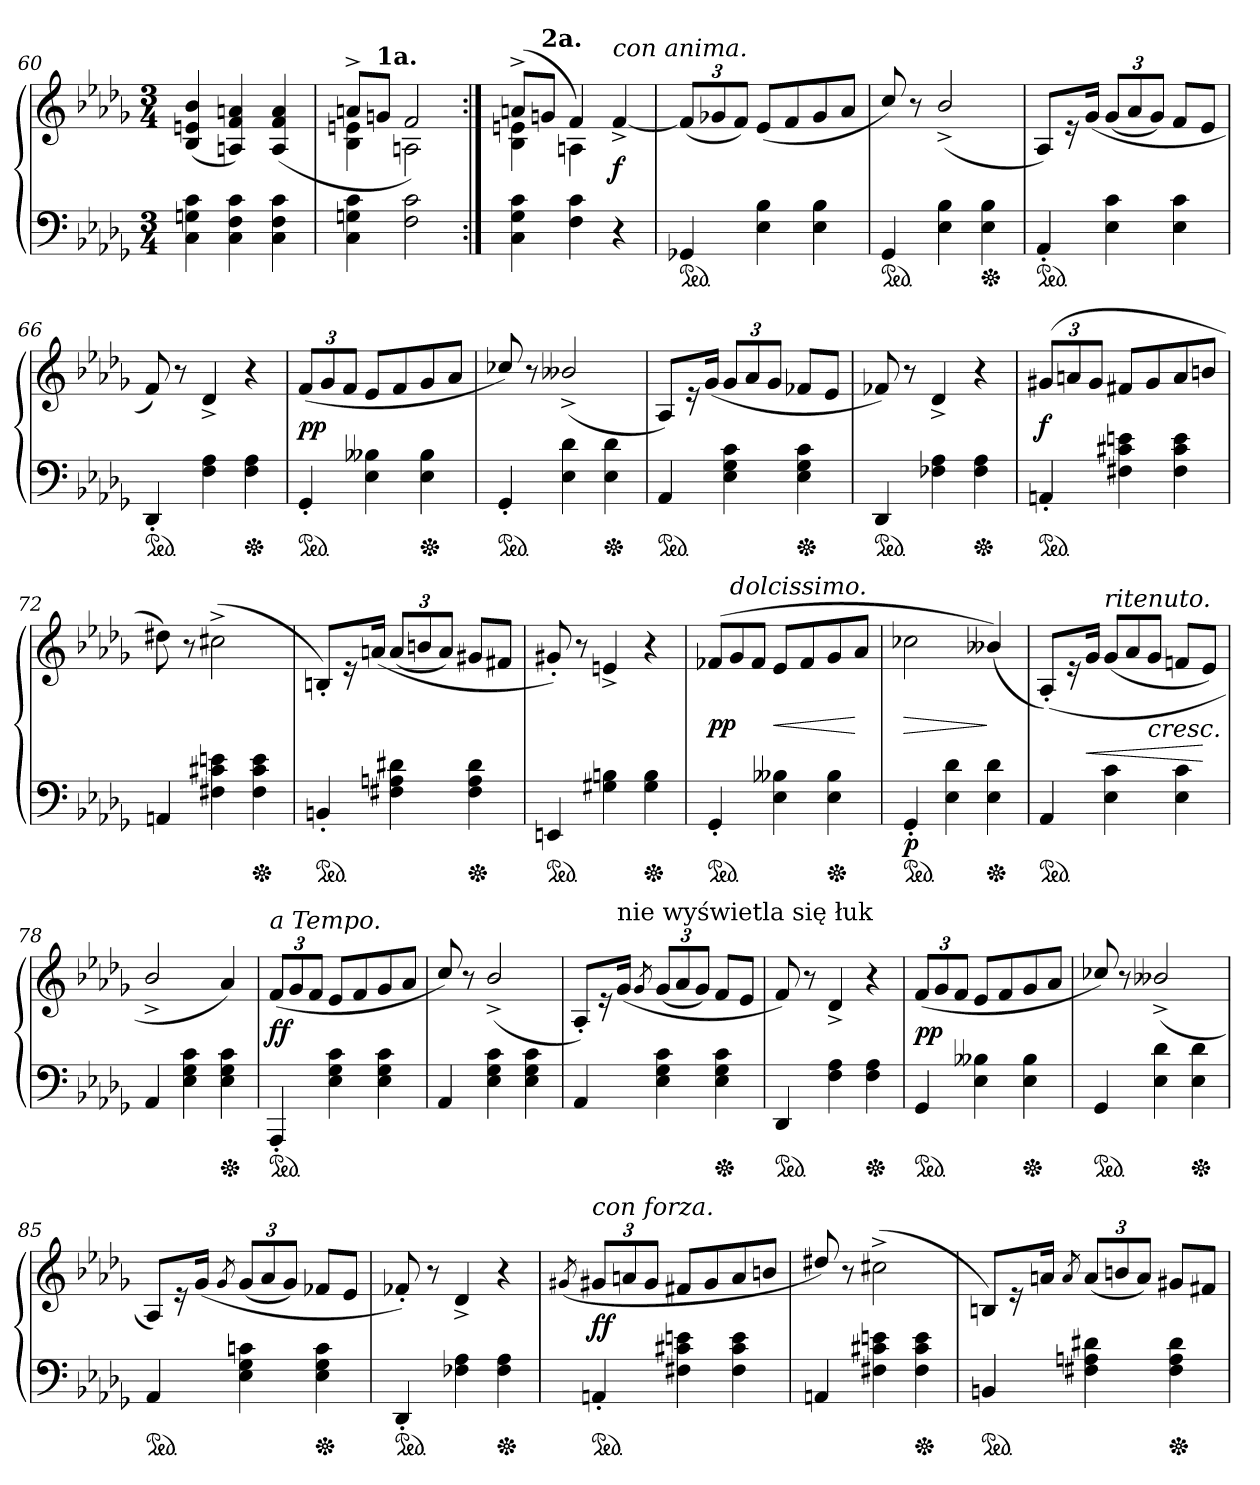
**kern	**kern	**dynam
*part1	*part1	*part1
*staff2	*staff1	*staff1/2
*clefF4	*clefG2	*
*k[b-e-a-d-g-]	*k[b-e-a-d-g-]	*
*M3/4	*M3/4	*
=60	=60	=60
4C 4Gn 4c	(>4B- 4en 4b-	.
4C 4F 4c	4An 4f 4an)	.
4C 4F 4c	(>4A 4f 4a	.
=61	=61	=61
*	*^	*
4C 4Gn 4c	8an^L	4B- 4en	.
!	!LO:TX:a:B:t=1a.	!	!
.	8gnJ	.	.
2F 2c	2f)	2An	.
=62:|!	=62:|!	=62:|!	=62:|!
4C 4G- 4c	(8an^>L	4B- 4en	.
!	!LO:TX:a:B:t=2a.	!	!
.	8gnJ	.	.
4F 4c	4f)	4An	.
!	!LO:TX:a:i:t=con anima.	!	!
4r	[4f^>	4ryy	f
*	*v	*v	*
=63	=63	=63
*ped	*	*
4GG-X	(12fL]	.
.	12g-X	.
.	12fJ)	.
4E- 4B-	(<8e-L	.
.	8f	.
4E- 4B-	8g-	.
.	8a-J	.
=64	=64	=64
*ped	*	*
4GG-	8cc/)	.
.	8r	.
4E- 4B-	(<2b-^>/	.
*Xped	*	*
4E- 4B-	.	.
=65	=65	=65
*ped	*	*
4AA-'<	8A-L)	.
.	16r	.
.	(>16g-Jk	.
4E- 4c	(12g-L	.
.	12a-	.
.	12g-J)	.
4E- 4c	8fL	.
.	8e-J	.
=66	=66	=66
*ped	*	*
4DD-'>	8f)	.
.	8r	.
4F 4A-	4d-^>	.
*Xped	*	*
4F 4A-	4r	.
=67	=67	=67
*ped	*	*
4GG-'<	(<12fL	pp
.	12g-	.
.	12fJ	.
4E- 4B--X	8e-L	.
.	8f	.
*Xped	*	*
4E- 4B--	8g-	.
.	8a-J	.
=68	=68	=68
*ped	*	*
4GG-'<	8cc-X/)	.
.	8r	.
4E- 4d-	(2b--X^>/	.
*Xped	*	*
4E- 4d-	.	.
=69	=69	=69
*ped	*	*
4AA-	8A-L)	.
.	16r	.
.	(16g-Jk	.
4E- 4G- 4c	12g-L	.
.	12a-	.
.	12g-J	.
*Xped	*	*
4E- 4G- 4c	8f-XL	.
.	8e-J	.
=70	=70	=70
*ped	*	*
4DD-	8f-X)	.
.	8r	.
4F-X 4A-	4d-^>	.
*Xped	*	*
4F- 4A-	4r	.
=71	=71	=71
*ped	*	*
4AAn'<	(<12g#XL	f
.	12an	.
.	12g#J	.
4F#X 4c#X 4en	8f#XL	.
.	8g#	.
4F# 4c# 4e	8a	.
.	8bnJ	.
=72	=72	=72
4AAn	8dd#X)	.
.	8r	.
4F#X 4c#X 4en	(2cc#X^<	.
*Xped	*	*
4F# 4c# 4e	.	.
=73	=73	=73
*ped	*	*
4BBn'<	8Bn'<L)	.
.	16r	.
.	(>16anJk	.
4F#X 4An 4d#X	(12aL	.
.	12bn	.
.	12aJ)	.
*Xped	*	*
4F# 4A 4d#	8g#XL	.
.	8f#XJ	.
=74	=74	=74
*ped	*	*
4EEn	8g#X'<)	.
.	8r	.
4G#X 4Bn	4en^>	.
*Xped	*	*
4G# 4B	4r	.
=75	=75	=75
*	*Xtuplet	*
*ped	*	*
4GG-'<	(12f-XL	pp
!	!LO:TX:a:i:t=dolcissimo.	!
.	12g-	.
.	12f-J	.
4E- 4B--X	8e-L	<
.	8f-	.
*Xped	*	*
4E- 4B--	8g-	.
.	8a-J	[
=76	=76	=76
!	!	!LO:DY:n=1:b=2
*ped	*	*
4GG-'<	2cc-X	> p
4E- 4d-	.	.
*Xped	*	*
4E- 4d-	(4b--X/)	]
=77	=77	=77
*ped	*	*
4AA-	(>8A-'<L)	.
.	16r	.
.	16g-Jk	<
!	!LO:TX:a:i:t=ritenuto.	!
4E-\ 4c\	(<12g-L	.
.	12a-	.
!	!LO:TX:c:i:t=cresc.	!
.	12g-J	.
4E- 4c	8fnL	.
.	8e-J)	[
=78	=78	=78
4AA-	2b-^>/	.
4E- 4G- 4c	.	.
*Xped	*	*
4E- 4G- 4c	4a-)	.
=79	=79	=79
*	*tuplet	*
!	!LO:TX:a:i:t=a Tempo.	!
*ped	*	*
4AAA-'<	(<12fL	ff
.	12g-	.
.	12fJ	.
4E- 4G- 4c	8e-L	.
.	8f	.
4E- 4G- 4c	8g-	.
.	8a-J	.
=80	=80	=80
4AA-	8cc/)	.
.	8r	.
4E- 4G- 4c	(2b-^>/	.
4E- 4G- 4c	.	.
=81	=81	=81
4AA-	8A-'<L)	.
.	16r	.
!	!LO:TX:a:t=nie wyświetla się łuk	!
.	(>16g-Jk	.
.	8qg-/	.
4E- 4G- 4c	(12g-L	.
.	12a-	.
.	12g-J)	.
*Xped	*	*
4E- 4G- 4c	8fL	.
.	8e-J	.
=82	=82	=82
*ped	*	*
4DD-	8f)	.
.	8r	.
4F 4A-	4d-^>	.
*Xped	*	*
4F 4A-	4r	.
=83	=83	=83
*ped	*	*
4GG-	(12fL	pp
.	12g-	.
.	12fJ	.
4E- 4B--X	8e-L	.
.	8f	.
*Xped	*	*
4E- 4B--	8g-	.
.	8a-J	.
=84	=84	=84
*ped	*	*
4GG-	8cc-X/)	.
.	8r	.
4E- 4d-	(2b--X^>/	.
*Xped	*	*
4E- 4d-	.	.
=85	=85	=85
*ped	*	*
4AA-	8A-L)	.
.	16r	.
.	(>16g-Jk	.
.	8qg-/	.
4E- 4G- 4cn	(12g-L	.
.	12a-	.
.	12g-J)	.
*Xped	*	*
4E- 4G- 4c	8f-XL	.
.	8e-J	.
=86	=86	=86
*ped	*	*
4DD-'<	8f-X'<)	.
.	8r	.
4F-X 4A-	4d-^<	.
*Xped	*	*
4F- 4A-	4r	.
=87	=87	=87
.	(>8qg#X/	.
!	!LO:TX:a:i:t=con forza.	!
*ped	*	*
4AAn'<	12g#XL	ff
.	12an	.
.	12g#J	.
4F#X 4c#X 4en	8f#XL	.
.	8g#	.
4F# 4c# 4e	8a	.
.	8bnJ	.
=88	=88	=88
4AAn	8dd#X/)	.
.	8r	.
4F#X 4c#X 4en	(2cc#X^<	.
*Xped	*	*
4F# 4c# 4e	.	.
=89	=89	=89
*ped	*	*
4BBn	8BnL)	.
.	16r	.
.	16anJk	.
.	8qa/	.
4F#X 4An 4d#X	(12aL	.
.	12bn	.
.	12aJ)	.
*Xped	*	*
4F# 4A 4d#	8g#XL	.
.	8f#XJ	.
=	=	=
*-	*-	*-
